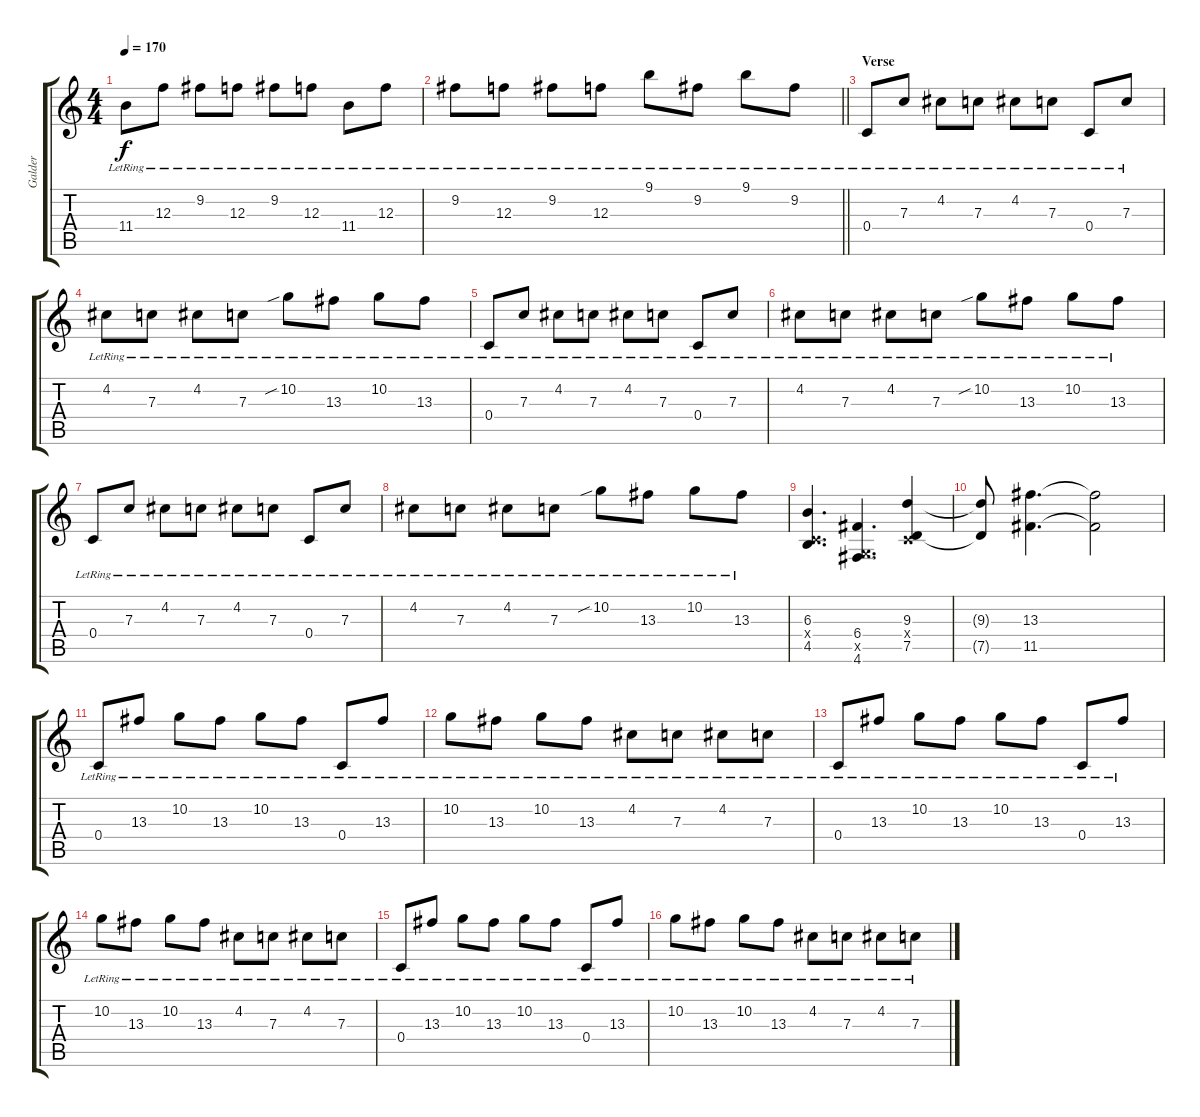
\track ("Galder" "Galder") {instrument overdrivenguitar}
\staff {score tabs}
\tuning (D4 A3 F3 C3 G2 D2) {hide}
\ts (4 4)
\tempo 170
\clef g2
\ks c
11.4{lr}.8{dy f} 12.3{lr}.8 9.2{lr}.8 12.3{lr}.8 9.2{lr}.8 12.3{lr}.8 11.4{lr}.8 12.3{lr}.8 |
\barLineRight lightlight
9.2{lr}.8 12.3{lr}.8 9.2{lr}.8 12.3{lr}.8 9.1{lr}.8 9.2{lr}.8 9.1{lr}.8 9.2{lr}.8 |
\section ("" "Verse")
0.4{lr}.8 7.3{lr}.8 4.2{lr}.8 7.3{lr}.8 4.2{lr}.8 7.3{lr}.8 0.4{lr}.8 7.3{lr}.8 |
4.2{lr}.8 7.3{lr}.8 4.2{lr}.8 7.3{lr}.8 10.2{sib lr}.8 13.3{lr}.8 10.2{lr}.8 13.3{lr}.8 |
0.4{lr}.8 7.3{lr}.8 4.2{lr}.8 7.3{lr}.8 4.2{lr}.8 7.3{lr}.8 0.4{lr}.8 7.3{lr}.8 |
4.2{lr}.8 7.3{lr}.8 4.2{lr}.8 7.3{lr}.8 10.2{sib lr}.8 13.3{lr}.8 10.2{lr}.8 13.3{lr}.8 |
0.4{lr}.8 7.3{lr}.8 4.2{lr}.8 7.3{lr}.8 4.2{lr}.8 7.3{lr}.8 0.4{lr}.8 7.3{lr}.8 |
4.2{lr}.8 7.3{lr}.8 4.2{lr}.8 7.3{lr}.8 10.2{sib lr}.8 13.3{lr}.8 10.2{lr}.8 13.3{lr}.8 |
(6.3 0.4{x} 4.5).4{d} (6.4 0.5{x} 4.6).4{d} (9.3 0.4{x} 7.5).4 |
(9.3{t} 7.5{t}).8 (13.3 11.5).4{d} (13.3{t} 11.5{t}).2 |
0.4{lr}.8 13.3{lr}.8 10.2{lr}.8 13.3{lr}.8 10.2{lr}.8 13.3{lr}.8 0.4{lr}.8 13.3{lr}.8 |
10.2{lr}.8 13.3{lr}.8 10.2{lr}.8 13.3{lr}.8 4.2{lr}.8 7.3{lr}.8 4.2{lr}.8 7.3{lr}.8 |
0.4{lr}.8 13.3{lr}.8 10.2{lr}.8 13.3{lr}.8 10.2{lr}.8 13.3{lr}.8 0.4{lr}.8 13.3{lr}.8 |
10.2{lr}.8 13.3{lr}.8 10.2{lr}.8 13.3{lr}.8 4.2{lr}.8 7.3{lr}.8 4.2{lr}.8 7.3{lr}.8 |
0.4{lr}.8 13.3{lr}.8 10.2{lr}.8 13.3{lr}.8 10.2{lr}.8 13.3{lr}.8 0.4{lr}.8 13.3{lr}.8 |
10.2{lr}.8 13.3{lr}.8 10.2{lr}.8 13.3{lr}.8 4.2{lr}.8 7.3{lr}.8 4.2{lr}.8 7.3{lr}.8
